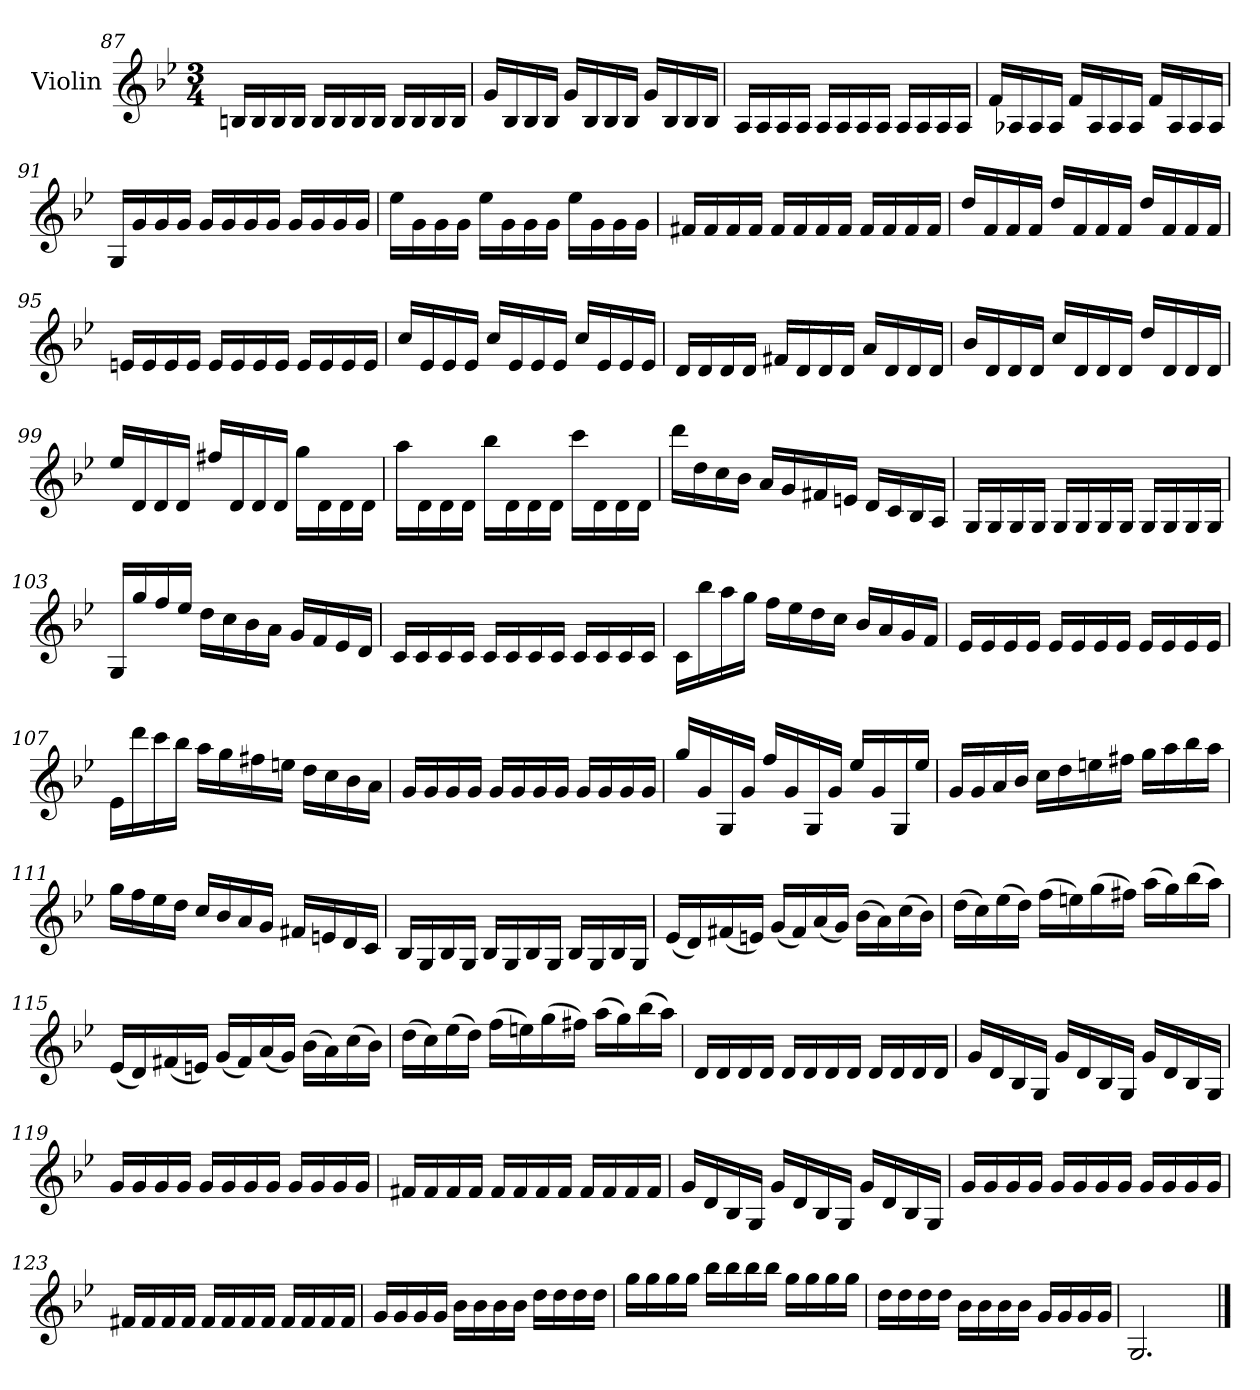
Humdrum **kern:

**kern
*part1
*staff1
*I"Violin
*I'Vln.
!!LO:LB:g=z
*clefG2
*k[b-e-]
*M3/4
=87
16Bn/LL
16B/
16B/
16B/JJ
16B/LL
16B/
16B/
16B/JJ
16B/LL
16B/
16B/
16B/JJ
=88
16g/LL
16B-/
16B-/
16B-/JJ
16g/LL
16B-/
16B-/
16B-/JJ
16g/LL
16B-/
16B-/
16B-/JJ
!!LO:LB:g=z
=89
16A/LL
16A/
16A/
16A/JJ
16A/LL
16A/
16A/
16A/JJ
16A/LL
16A/
16A/
16A/JJ
=90
16f/LL
16A-X/
16A-/
16A-/JJ
16f/LL
16A-/
16A-/
16A-/JJ
16f/LL
16A-/
16A-/
16A-/JJ
=91
16G/LL
16g/
16g/
16g/JJ
16g/LL
16g/
16g/
16g/JJ
16g/LL
16g/
16g/
16g/JJ
!!LO:LB:g=z
=92
16ee-\LL
16g\
16g\
16g\JJ
16ee-\LL
16g\
16g\
16g\JJ
16ee-\LL
16g\
16g\
16g\JJ
=93
16f#X/LL
16f#/
16f#/
16f#/JJ
16f#/LL
16f#/
16f#/
16f#/JJ
16f#/LL
16f#/
16f#/
16f#/JJ
=94
16dd/LL
16f/
16f/
16f/JJ
16dd/LL
16f/
16f/
16f/JJ
16dd/LL
16f/
16f/
16f/JJ
!!LO:LB:g=z
=95
16en/LL
16e/
16e/
16e/JJ
16e/LL
16e/
16e/
16e/JJ
16e/LL
16e/
16e/
16e/JJ
=96
16cc/LL
16e-/
16e-/
16e-/JJ
16cc/LL
16e-/
16e-/
16e-/JJ
16cc/LL
16e-/
16e-/
16e-/JJ
=97
16d/LL
16d/
16d/
16d/JJ
16f#X/LL
16d/
16d/
16d/JJ
16a/LL
16d/
16d/
16d/JJ
!!LO:LB:g=z
=98
16b-/LL
16d/
16d/
16d/JJ
16cc/LL
16d/
16d/
16d/JJ
16dd/LL
16d/
16d/
16d/JJ
=99
16ee-/LL
16d/
16d/
16d/JJ
16ff#X/LL
16d/
16d/
16d/JJ
16gg\LL
16d\
16d\
16d\JJ
=100
16aa\LL
16d\
16d\
16d\JJ
16bb-\LL
16d\
16d\
16d\JJ
16ccc\LL
16d\
16d\
16d\JJ
!!LO:PB:g=z
=101
16ddd\LL
16dd\
16cc\
16b-\JJ
16a/LL
16g/
16f#X/
16en/JJ
16d/LL
16c/
16B-/
16A/JJ
=102
16G/LL
16G/
16G/
16G/JJ
16G/LL
16G/
16G/
16G/JJ
16G/LL
16G/
16G/
16G/JJ
=103
16G/LL
16gg/
16ff/
16ee-/JJ
16dd\LL
16cc\
16b-\
16a\JJ
16g/LL
16f/
16e-/
16d/JJ
!!LO:LB:g=z
=104
16c/LL
16c/
16c/
16c/JJ
16c/LL
16c/
16c/
16c/JJ
16c/LL
16c/
16c/
16c/JJ
=105
16c\LL
16bb-\
16aa\
16gg\JJ
16ff\LL
16ee-\
16dd\
16cc\JJ
16b-/LL
16a/
16g/
16f/JJ
=106
16e-/LL
16e-/
16e-/
16e-/JJ
16e-/LL
16e-/
16e-/
16e-/JJ
16e-/LL
16e-/
16e-/
16e-/JJ
!!LO:LB:g=z
=107
16e-\LL
16ddd\
16ccc\
16bb-\JJ
16aa\LL
16gg\
16ff#X\
16een\JJ
16dd\LL
16cc\
16b-\
16a\JJ
=108
16g/LL
16g/
16g/
16g/JJ
16g/LL
16g/
16g/
16g/JJ
16g/LL
16g/
16g/
16g/JJ
=109
16gg/LL
16g/
16G/
16g/JJ
16ff/LL
16g/
16G/
16g/JJ
16ee-/LL
16g/
16G/
16ee-/JJ
!!LO:LB:g=z
=110
16g/LL
16g/
16a/
16b-/JJ
16cc\LL
16dd\
16een\
16ff#X\JJ
16gg\LL
16aa\
16bb-\
16aa\JJ
=111
16gg\LL
16ff\
16ee-\
16dd\JJ
16cc/LL
16b-/
16a/
16g/JJ
16f#X/LL
16en/
16d/
16c/JJ
=112
16B-/LL
16G/
16B-/
16G/JJ
16B-/LL
16G/
16B-/
16G/JJ
16B-/LL
16G/
16B-/
16G/JJ
!!LO:LB:g=z
=113
(<16e-/LL
16d/)
(<16f#X/
16en/JJ)
(<16g/LL
16f#/)
(<16a/
16g/JJ)
(>16b-\LL
16a\)
(>16cc\
16b-\JJ)
=114
(>16dd\LL
16cc\)
(>16ee-\
16dd\JJ)
(>16ff\LL
16een\)
(>16gg\
16ff#X\JJ)
(>16aa\LL
16gg\)
(>16bb-\
16aa\JJ)
=115
(<16e-/LL
16d/)
(<16f#X/
16en/JJ)
(<16g/LL
16f#/)
(<16a/
16g/JJ)
(>16b-\LL
16a\)
(>16cc\
16b-\JJ)
!!LO:LB:g=z
=116
(>16dd\LL
16cc\)
(>16ee-\
16dd\JJ)
(>16ff\LL
16een\)
(>16gg\
16ff#X\JJ)
(>16aa\LL
16gg\)
(>16bb-\
16aa\JJ)
=117
16d/LL
16d/
16d/
16d/JJ
16d/LL
16d/
16d/
16d/JJ
16d/LL
16d/
16d/
16d/JJ
=118
16g/LL
16d/
16B-/
16G/JJ
16g/LL
16d/
16B-/
16G/JJ
16g/LL
16d/
16B-/
16G/JJ
!!LO:LB:g=z
=119
16g/LL
16g/
16g/
16g/JJ
16g/LL
16g/
16g/
16g/JJ
16g/LL
16g/
16g/
16g/JJ
=120
16f#X/LL
16f#/
16f#/
16f#/JJ
16f#/LL
16f#/
16f#/
16f#/JJ
16f#/LL
16f#/
16f#/
16f#/JJ
=121
16g/LL
16d/
16B-/
16G/JJ
16g/LL
16d/
16B-/
16G/JJ
16g/LL
16d/
16B-/
16G/JJ
!!LO:LB:g=z
=122
16g/LL
16g/
16g/
16g/JJ
16g/LL
16g/
16g/
16g/JJ
16g/LL
16g/
16g/
16g/JJ
=123
16f#X/LL
16f#/
16f#/
16f#/JJ
16f#/LL
16f#/
16f#/
16f#/JJ
16f#/LL
16f#/
16f#/
16f#/JJ
=124
16g/LL
16g/
16g/
16g/JJ
16b-\LL
16b-\
16b-\
16b-\JJ
16dd\LL
16dd\
16dd\
16dd\JJ
!!LO:LB:g=z
=125
16gg\LL
16gg\
16gg\
16gg\JJ
16bb-\LL
16bb-\
16bb-\
16bb-\JJ
16gg\LL
16gg\
16gg\
16gg\JJ
=126
16dd\LL
16dd\
16dd\
16dd\JJ
16b-\LL
16b-\
16b-\
16b-\JJ
16g/LL
16g/
16g/
16g/JJ
=127
2.G/
==
*-
